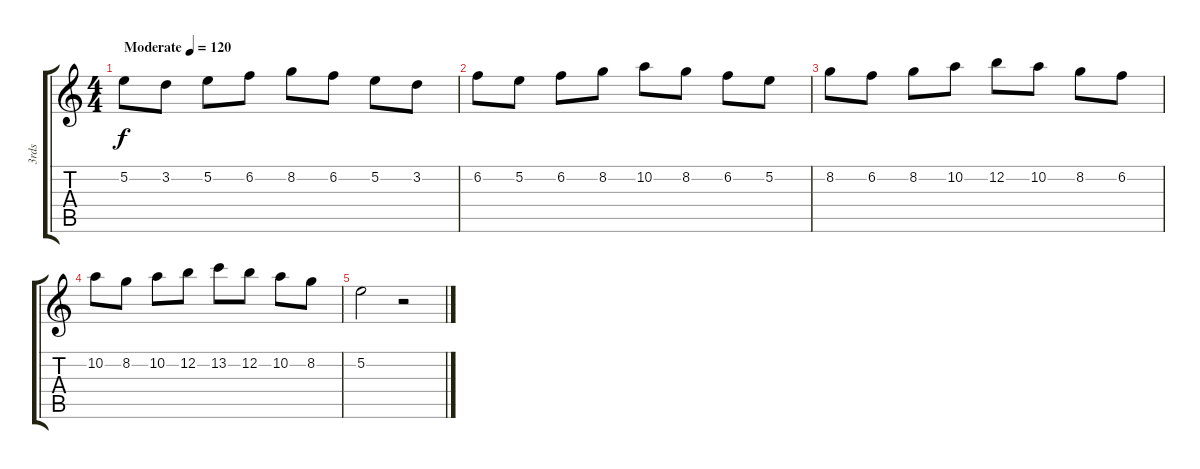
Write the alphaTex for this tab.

\track ("3rds" "3rds") {instrument acousticguitarsteel}
\staff {score tabs}
\tuning (E4 B3 G3 D3 A2 E2) {hide}
\ts (4 4)
\tempo (120 "Moderate")
\clef g2
\ks c
5.2.8{dy f instrument acousticguitarsteel} 3.2.8 5.2.8 6.2.8 8.2.8 6.2.8 5.2.8 3.2.8 |
6.2.8 5.2.8 6.2.8 8.2.8 10.2.8 8.2.8 6.2.8 5.2.8 |
8.2.8 6.2.8 8.2.8 10.2.8 12.2.8 10.2.8 8.2.8 6.2.8 |
10.2.8 8.2.8 10.2.8 12.2.8 13.2.8 12.2.8 10.2.8 8.2.8 |
5.2.2 r.2
